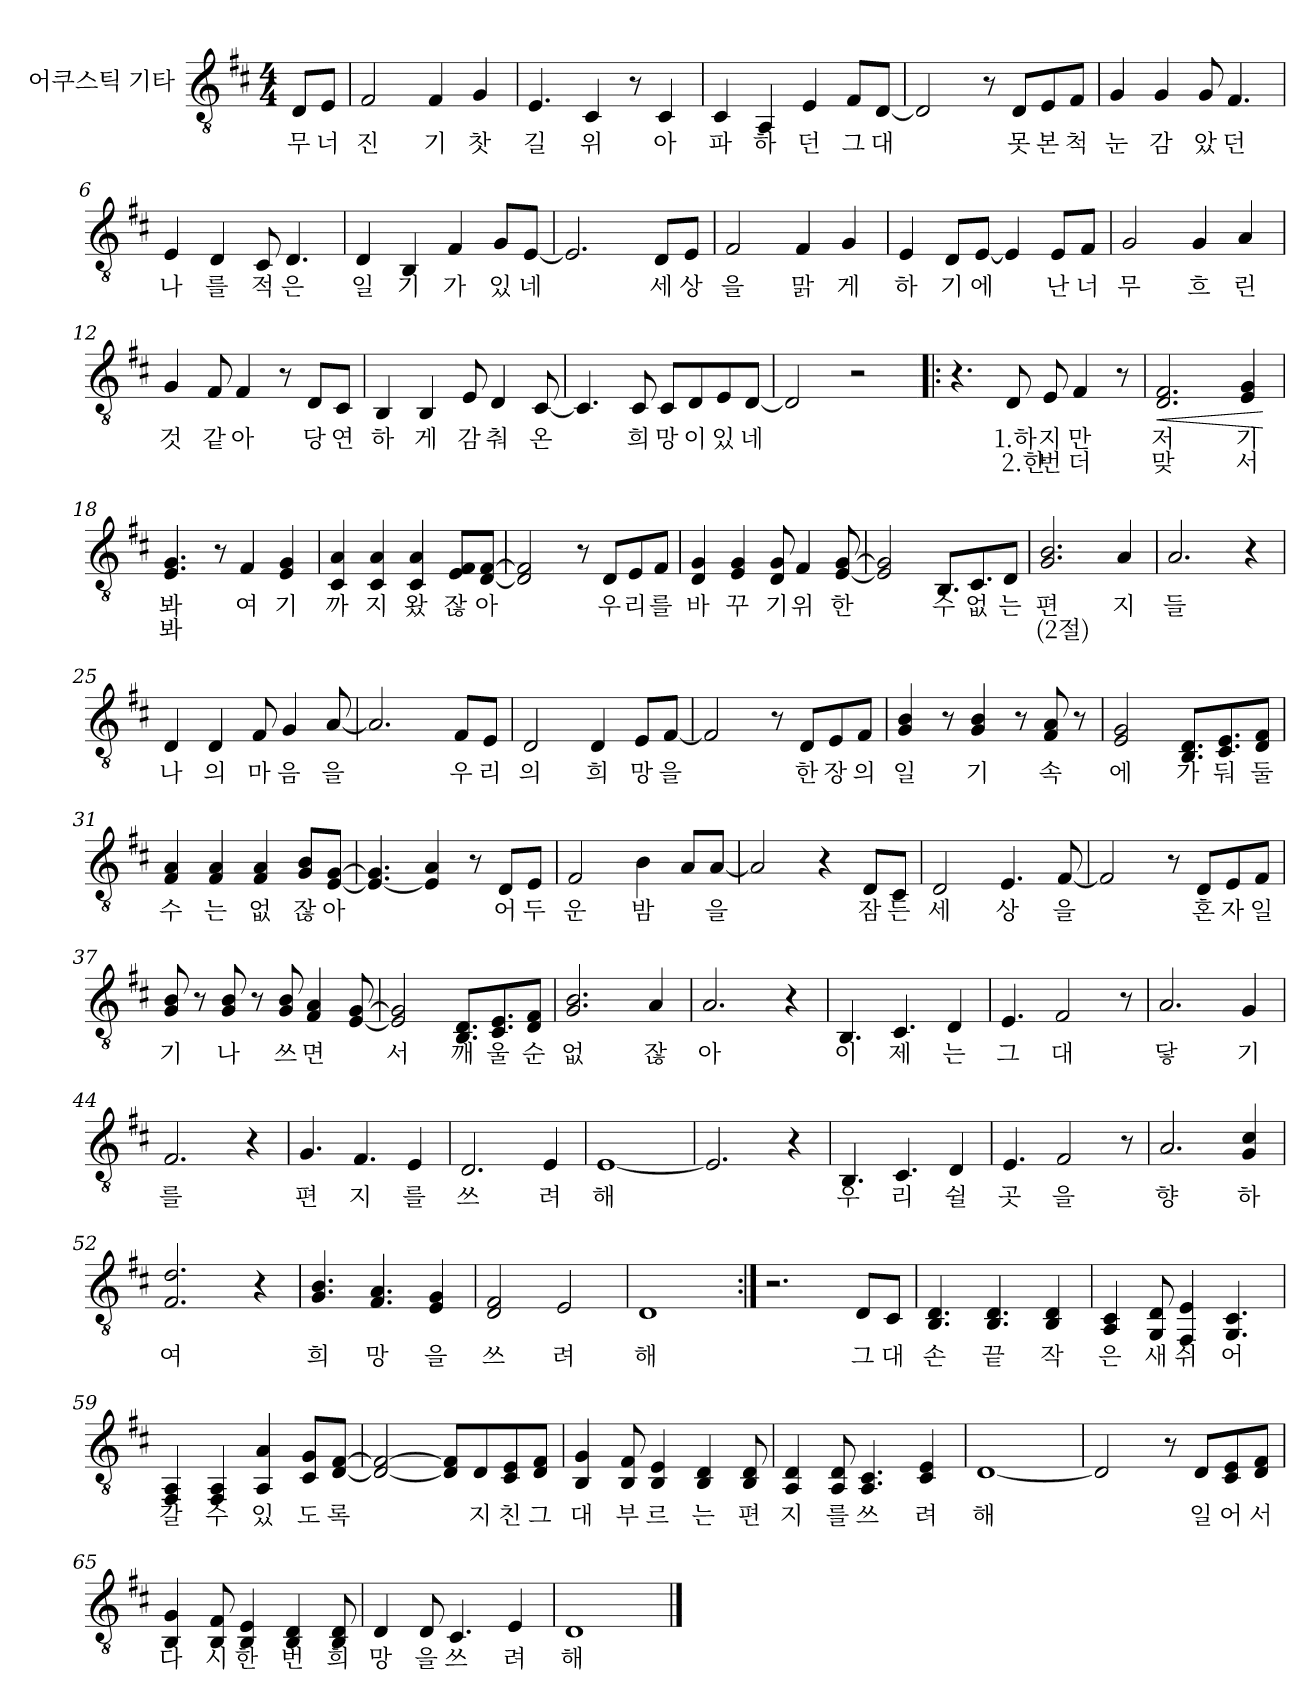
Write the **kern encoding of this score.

**kern	**text	**text	**dynam
*part1	*part1	*part1	*part1
*staff1	*staff1	*staff1	*staff1
*I"어쿠스틱 기타	*	*	*
*clefGv2	*	*	*
*k[f#c#]	*	*	*
*M4/4	*	*	*
*MM150	*	*	*
=	=	=	=
!	!LO:LY:b	!	!
8D/L	무	.	.
!	!LO:LY:b	!	!
8E/J	너	.	.
=1	=1	=1	=1
!	!LO:LY:b	!	!
2F#/	진	.	.
!	!LO:LY:b	!	!
4F#/	기	.	.
!	!LO:LY:b	!	!
4G/	찻	.	.
=2	=2	=2	=2
!	!LO:LY:b	!	!
4.E/	길	.	.
!	!LO:LY:b	!	!
4C#/	위	.	.
8r	.	.	.
!	!LO:LY:b	!	!
4C#/	아	.	.
=3	=3	=3	=3
!	!LO:LY:b	!	!
4C#/	파	.	.
!	!LO:LY:b	!	!
4AA/	하	.	.
!	!LO:LY:b	!	!
4E/	던	.	.
!	!LO:LY:b	!	!
8F#/L	그	.	.
!	!LO:LY:b	!	!
[8D/J	대	.	.
=4	=4	=4	=4
2D/]	.	.	.
8r	.	.	.
!	!LO:LY:b	!	!
8D/L	못	.	.
!	!LO:LY:b	!	!
8E/	본	.	.
!	!LO:LY:b	!	!
8F#/J	척	.	.
=5	=5	=5	=5
!	!LO:LY:b	!	!
4G/	눈	.	.
!	!LO:LY:b	!	!
4G/	감	.	.
!	!LO:LY:b	!	!
8G/	았	.	.
!	!LO:LY:b	!	!
4.F#/	던	.	.
=6	=6	=6	=6
!	!LO:LY:b	!	!
4E/	나	.	.
!	!LO:LY:b	!	!
4D/	를	.	.
!	!LO:LY:b	!	!
8C#/	적	.	.
!	!LO:LY:b	!	!
4.D/	은	.	.
!!LO:LB:g=z
=7	=7	=7	=7
!	!LO:LY:b	!	!
4D/	일	.	.
!	!LO:LY:b	!	!
4BB/	기	.	.
!	!LO:LY:b	!	!
4F#/	가	.	.
!	!LO:LY:b	!	!
8G/L	있	.	.
!	!LO:LY:b	!	!
[8E/J	네	.	.
=8	=8	=8	=8
2.E/]	.	.	.
!	!LO:LY:b	!	!
8D/L	세	.	.
!	!LO:LY:b	!	!
8E/J	상	.	.
=9	=9	=9	=9
!	!LO:LY:b	!	!
2F#/	을	.	.
!	!LO:LY:b	!	!
4F#/	맑	.	.
!	!LO:LY:b	!	!
4G/	게	.	.
=10	=10	=10	=10
!	!LO:LY:b	!	!
4E/	하	.	.
!	!LO:LY:b	!	!
8D/L	기	.	.
!	!LO:LY:b	!	!
[8E/J	에	.	.
4E/]	.	.	.
!	!LO:LY:b	!	!
8E/L	난	.	.
!	!LO:LY:b	!	!
8F#/J	너	.	.
=11	=11	=11	=11
!	!LO:LY:b	!	!
2G/	무	.	.
!	!LO:LY:b	!	!
4G/	흐	.	.
!	!LO:LY:b	!	!
4A/	린	.	.
=12	=12	=12	=12
!	!LO:LY:b	!	!
4G/	것	.	.
!	!LO:LY:b	!	!
8F#/	같	.	.
!	!LO:LY:b	!	!
4F#/	아	.	.
8r	.	.	.
!	!LO:LY:b	!	!
8D/L	당	.	.
!	!LO:LY:b	!	!
8C#/J	연	.	.
=13	=13	=13	=13
!	!LO:LY:b	!	!
4BB/	하	.	.
!	!LO:LY:b	!	!
4BB/	게	.	.
!	!LO:LY:b	!	!
8E/	감	.	.
!	!LO:LY:b	!	!
4D/	춰	.	.
!	!LO:LY:b	!	!
[8C#/	온	.	.
!!LO:LB:g=z
=14	=14	=14	=14
4.C#/]	.	.	.
!	!LO:LY:b	!	!
8C#/	희	.	.
!	!LO:LY:b	!	!
8C#/L	망	.	.
!	!LO:LY:b	!	!
8D/	이	.	.
!	!LO:LY:b	!	!
8E/	있	.	.
!	!LO:LY:b	!	!
[8D/J	네	.	.
=15	=15	=15	=15
2D/]	.	.	.
2r	.	.	.
=16!|:	=16!|:	=16!|:	=16!|:
4.r	.	.	.
!	!LO:LY:b	!LO:LY:b	!
8D/	1.하	2.한	.
!	!LO:LY:b	!LO:LY:b	!
8E/	지	번	.
!	!LO:LY:b	!LO:LY:b	!
4F#/	만	더	.
8r	.	.	.
=17	=17	=17	=17
!	!LO:LY:b	!LO:LY:b	!LO:HP:b
2.D/ 2.F#/	저	맞	<
!	!LO:LY:b	!LO:LY:b	!
4E/ 4G/	기	서	.
.	.	.	[
=18	=18	=18	=18
!	!LO:LY:b	!LO:LY:b	!
4.E/ 4.G/	봐	봐	.
8r	.	.	.
!	!LO:LY:b	!	!
4F#/	여	.	.
!	!LO:LY:b	!	!
4E/ 4G/	기	.	.
=19	=19	=19	=19
!	!LO:LY:b	!	!
4C#/ 4A/	까	.	.
!	!LO:LY:b	!	!
4C#/ 4A/	지	.	.
!	!LO:LY:b	!	!
4C#/ 4A/	왔	.	.
!	!LO:LY:b	!	!
8E/ 8F#/L	잖	.	.
!	!LO:LY:b	!	!
[8D/ [8F#/J	아	.	.
=20	=20	=20	=20
2D/] 2F#/]	.	.	.
8r	.	.	.
!	!LO:LY:b	!	!
8D/L	우	.	.
!	!LO:LY:b	!	!
8E/	리	.	.
!	!LO:LY:b	!	!
8F#/J	를	.	.
!!LO:LB:g=z
=21	=21	=21	=21
!	!LO:LY:b	!	!
4D/ 4G/	바	.	.
!	!LO:LY:b	!	!
4E/ 4G/	꾸	.	.
!	!LO:LY:b	!	!
8D/ 8G/	기	.	.
!	!LO:LY:b	!	!
4F#/	위	.	.
!	!LO:LY:b	!	!
[8E/ [8G/	한	.	.
=22	=22	=22	=22
2E/] 2G/]	.	.	.
!	!LO:LY:b	!	!
8.BB/L	수	.	.
!	!LO:LY:b	!	!
8.C#/	없	.	.
!	!LO:LY:b	!	!
8D/J	는	.	.
=23	=23	=23	=23
!	!LO:LY:b	!LO:LY:b	!
2.G/ 2.B/	편	(2절)	.
!	!LO:LY:b	!	!
4A/	지	.	.
=24	=24	=24	=24
!	!LO:LY:b	!	!
2.A/	들	.	.
4r	.	.	.
=25	=25	=25	=25
!	!LO:LY:b	!	!
4D/	나	.	.
!	!LO:LY:b	!	!
4D/	의	.	.
!	!LO:LY:b	!	!
8F#/	마	.	.
!	!LO:LY:b	!	!
4G/	음	.	.
!	!LO:LY:b	!	!
[8A/	을	.	.
=26	=26	=26	=26
2.A/]	.	.	.
!	!LO:LY:b	!	!
8F#/L	우	.	.
!	!LO:LY:b	!	!
8E/J	리	.	.
=27	=27	=27	=27
!	!LO:LY:b	!	!
2D/	의	.	.
!	!LO:LY:b	!	!
4D/	희	.	.
!	!LO:LY:b	!	!
8E/L	망	.	.
!	!LO:LY:b	!	!
[8F#/J	을	.	.
!!LO:LB:g=z
=28	=28	=28	=28
2F#/]	.	.	.
8r	.	.	.
!	!LO:LY:b	!	!
8D/L	한	.	.
!	!LO:LY:b	!	!
8E/	장	.	.
!	!LO:LY:b	!	!
8F#/J	의	.	.
=29	=29	=29	=29
!	!LO:LY:b	!	!
4G/ 4B/	일	.	.
8r	.	.	.
!	!LO:LY:b	!	!
4G/ 4B/	기	.	.
8r	.	.	.
!	!LO:LY:b	!	!
8F#/ 8A/	속	.	.
8r	.	.	.
=30	=30	=30	=30
!	!LO:LY:b	!	!
2E/ 2G/	에	.	.
!	!LO:LY:b	!	!
8.BB/ 8.D/L	가	.	.
!	!LO:LY:b	!	!
8.C#/ 8.E/	둬	.	.
!	!LO:LY:b	!	!
8D/ 8F#/J	둘	.	.
=31	=31	=31	=31
!	!LO:LY:b	!	!
4F#/ 4A/	수	.	.
!	!LO:LY:b	!	!
4F#/ 4A/	는	.	.
!	!LO:LY:b	!	!
4F#/ 4A/	없	.	.
!	!LO:LY:b	!	!
8G/ 8B/L	잖	.	.
!	!LO:LY:b	!	!
[8E/ [8G/J	아	.	.
=32	=32	=32	=32
4.E/_ 4.G/]	.	.	.
4E/] 4A/	.	.	.
8r	.	.	.
!	!LO:LY:b	!	!
8D/L	어	.	.
!	!LO:LY:b	!	!
8E/J	두	.	.
=33	=33	=33	=33
!	!LO:LY:b	!	!
2F#/	운	.	.
!	!LO:LY:b	!	!
4B\	밤	.	.
8A/L	.	.	.
!	!LO:LY:b	!	!
[8A/J	을	.	.
=34	=34	=34	=34
2A/]	.	.	.
4r	.	.	.
!	!LO:LY:b	!	!
8D/L	잠	.	.
!	!LO:LY:b	!	!
8C#/J	든	.	.
!!LO:LB:g=z
=35	=35	=35	=35
!	!LO:LY:b	!	!
2D/	세	.	.
!	!LO:LY:b	!	!
4.E/	상	.	.
!	!LO:LY:b	!	!
[8F#/	을	.	.
=36	=36	=36	=36
2F#/]	.	.	.
8r	.	.	.
!	!LO:LY:b	!	!
8D/L	혼	.	.
!	!LO:LY:b	!	!
8E/	자	.	.
!	!LO:LY:b	!	!
8F#/J	일	.	.
=37	=37	=37	=37
!	!LO:LY:b	!	!
8G/ 8B/	기	.	.
8r	.	.	.
!	!LO:LY:b	!	!
8G/ 8B/	나	.	.
8r	.	.	.
!	!LO:LY:b	!	!
8G/ 8B/	쓰	.	.
!	!LO:LY:b	!	!
4F#/ 4A/	면	.	.
[8E/ [8G/	.	.	.
=38	=38	=38	=38
!	!LO:LY:b	!	!
2E/] 2G/]	서	.	.
!	!LO:LY:b	!	!
8.BB/ 8.D/L	깨	.	.
!	!LO:LY:b	!	!
8.C#/ 8.E/	울	.	.
!	!LO:LY:b	!	!
8D/ 8F#/J	순	.	.
=39	=39	=39	=39
!	!LO:LY:b	!	!
2.G/ 2.B/	없	.	.
!	!LO:LY:b	!	!
4A/	잖	.	.
=40	=40	=40	=40
!	!LO:LY:b	!	!
2.A/	아	.	.
4r	.	.	.
=41	=41	=41	=41
!	!LO:LY:b	!	!
4.BB/	이	.	.
!	!LO:LY:b	!	!
4.C#/	제	.	.
!	!LO:LY:b	!	!
4D/	는	.	.
=42	=42	=42	=42
!	!LO:LY:b	!	!
4.E/	그	.	.
!	!LO:LY:b	!	!
2F#/	대	.	.
8r	.	.	.
!!LO:LB:g=z
=43	=43	=43	=43
!	!LO:LY:b	!	!
2.A/	닿	.	.
!	!LO:LY:b	!	!
4G/	기	.	.
=44	=44	=44	=44
!	!LO:LY:b	!	!
2.F#/	를	.	.
4r	.	.	.
=45	=45	=45	=45
!	!LO:LY:b	!	!
4.G/	편	.	.
!	!LO:LY:b	!	!
4.F#/	지	.	.
!	!LO:LY:b	!	!
4E/	를	.	.
=46	=46	=46	=46
!	!LO:LY:b	!	!
2.D/	쓰	.	.
!	!LO:LY:b	!	!
4E/	려	.	.
=47	=47	=47	=47
!	!LO:LY:b	!	!
[1E	해	.	.
=48	=48	=48	=48
2.E/]	.	.	.
4r	.	.	.
=49	=49	=49	=49
!	!LO:LY:b	!	!
4.BB/	우	.	.
!	!LO:LY:b	!	!
4.C#/	리	.	.
!	!LO:LY:b	!	!
4D/	쉴	.	.
=50	=50	=50	=50
!	!LO:LY:b	!	!
4.E/	곳	.	.
!	!LO:LY:b	!	!
2F#/	을	.	.
8r	.	.	.
=51	=51	=51	=51
!	!LO:LY:b	!	!
2.A/	향	.	.
!	!LO:LY:b	!	!
4G/ 4c#/	하	.	.
=52	=52	=52	=52
!	!LO:LY:b	!	!
2.F#/ 2.d/	여	.	.
4r	.	.	.
!!LO:LB:g=z
=53	=53	=53	=53
!	!LO:LY:b	!	!
4.G/ 4.B/	희	.	.
!	!LO:LY:b	!	!
4.F#/ 4.A/	망	.	.
!	!LO:LY:b	!	!
4E/ 4G/	을	.	.
=54	=54	=54	=54
!	!LO:LY:b	!	!
2D/ 2F#/	쓰	.	.
!	!LO:LY:b	!	!
2E/	려	.	.
=55	=55	=55	=55
!	!LO:LY:b	!	!
1D	해	.	.
=56:|!	=56:|!	=56:|!	=56:|!
2.r	.	.	.
!	!LO:LY:b	!	!
8D/L	그	.	.
!	!LO:LY:b	!	!
8C#/J	대	.	.
=57	=57	=57	=57
!	!LO:LY:b	!	!
4.BB/ 4.D/	손	.	.
!	!LO:LY:b	!	!
4.BB/ 4.D/	끝	.	.
!	!LO:LY:b	!	!
4BB/ 4D/	작	.	.
=58	=58	=58	=58
!	!LO:LY:b	!	!
4AA/ 4C#/	은	.	.
!	!LO:LY:b	!	!
8GG/ 8D/	새	.	.
!	!LO:LY:b	!	!
4FF#/ 4E/	쉬	.	.
!	!LO:LY:b	!	!
4.GG/ 4.C#/	어	.	.
=59	=59	=59	=59
!	!LO:LY:b	!	!
4FF#/ 4AA/	갈	.	.
!	!LO:LY:b	!	!
4FF#/ 4AA/	수	.	.
!	!LO:LY:b	!	!
4AA/ 4A/	있	.	.
!	!LO:LY:b	!	!
8C#/ 8G/L	도	.	.
!	!LO:LY:b	!	!
[8D/ [8F#/J	록	.	.
=60	=60	=60	=60
2D/_ 2F#/_	.	.	.
8D/] 8F#/]L	.	.	.
!	!LO:LY:b	!	!
8D/	지	.	.
!	!LO:LY:b	!	!
8C#/ 8E/	친	.	.
!	!LO:LY:b	!	!
8D/ 8F#/J	그	.	.
!!LO:LB:g=z
=61	=61	=61	=61
!	!LO:LY:b	!	!
4BB/ 4G/	대	.	.
!	!LO:LY:b	!	!
8BB/ 8F#/	부	.	.
!	!LO:LY:b	!	!
4BB/ 4E/	르	.	.
!	!LO:LY:b	!	!
4BB/ 4D/	는	.	.
!	!LO:LY:b	!	!
8BB/ 8D/	편	.	.
=62	=62	=62	=62
!	!LO:LY:b	!	!
4AA/ 4D/	지	.	.
!	!LO:LY:b	!	!
8AA/ 8D/	를	.	.
!	!LO:LY:b	!	!
4.AA/ 4.C#/	쓰	.	.
!	!LO:LY:b	!	!
4C#/ 4E/	려	.	.
=63	=63	=63	=63
!	!LO:LY:b	!	!
[1D	해	.	.
=64	=64	=64	=64
2D/]	.	.	.
8r	.	.	.
!	!LO:LY:b	!	!
8D/L	일	.	.
!	!LO:LY:b	!	!
8C#/ 8E/	어	.	.
!	!LO:LY:b	!	!
8D/ 8F#/J	서	.	.
=65	=65	=65	=65
!	!LO:LY:b	!	!
4BB/ 4G/	다	.	.
!	!LO:LY:b	!	!
8BB/ 8F#/	시	.	.
!	!LO:LY:b	!	!
4BB/ 4E/	한	.	.
!	!LO:LY:b	!	!
4BB/ 4D/	번	.	.
!	!LO:LY:b	!	!
8BB/ 8D/	희	.	.
=66	=66	=66	=66
!	!LO:LY:b	!	!
4D/	망	.	.
!	!LO:LY:b	!	!
8D/	을	.	.
!	!LO:LY:b	!	!
4.C#/	쓰	.	.
!	!LO:LY:b	!	!
4E/	려	.	.
=67	=67	=67	=67
!	!LO:LY:b	!	!
1D	해	.	.
==	==	==	==
*-	*-	*-	*-
